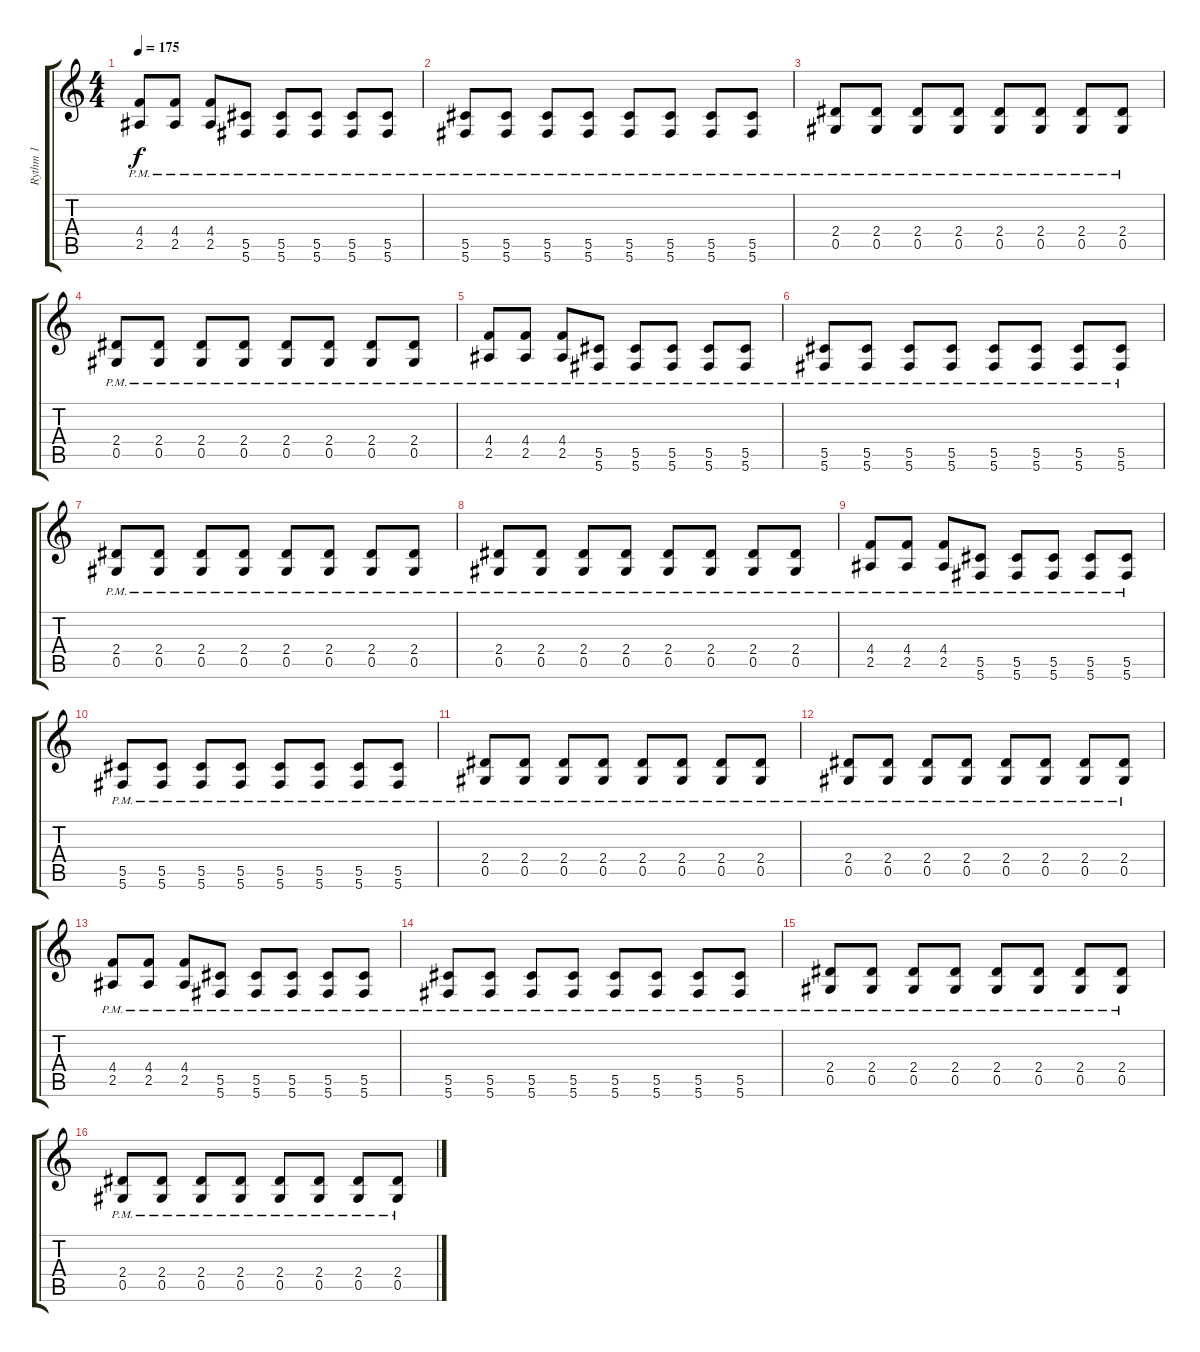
\track ("Rythm 1" "Rythm 1") {instrument distortionguitar}
\staff {score tabs}
\tuning (Eb4 Bb3 Gb3 Db3 Ab2 Db2) {hide}
\ts (4 4)
\tempo 175
\clef g2
\ks c
(4.4{pm} 2.5{pm}).8{dy f} (4.4{pm} 2.5{pm}).8 (4.4{pm} 2.5{pm}).8 (5.5{pm} 5.6{pm}).8 (5.5{pm} 5.6{pm}).8 (5.5{pm} 5.6{pm}).8 (5.5{pm} 5.6{pm}).8 (5.5{pm} 5.6{pm}).8 |
(5.5{pm} 5.6{pm}).8 (5.5{pm} 5.6{pm}).8 (5.5{pm} 5.6{pm}).8 (5.5{pm} 5.6{pm}).8 (5.5{pm} 5.6{pm}).8 (5.5{pm} 5.6{pm}).8 (5.5{pm} 5.6{pm}).8 (5.5{pm} 5.6{pm}).8 |
(2.4{pm} 0.5{pm}).8 (2.4{pm} 0.5{pm}).8 (2.4{pm} 0.5{pm}).8 (2.4{pm} 0.5{pm}).8 (2.4{pm} 0.5{pm}).8 (2.4{pm} 0.5{pm}).8 (2.4{pm} 0.5{pm}).8 (2.4{pm} 0.5{pm}).8 |
(2.4{pm} 0.5{pm}).8 (2.4{pm} 0.5{pm}).8 (2.4{pm} 0.5{pm}).8 (2.4{pm} 0.5{pm}).8 (2.4{pm} 0.5{pm}).8 (2.4{pm} 0.5{pm}).8 (2.4{pm} 0.5{pm}).8 (2.4{pm} 0.5{pm}).8 |
(4.4{pm} 2.5{pm}).8 (4.4{pm} 2.5{pm}).8 (4.4{pm} 2.5{pm}).8 (5.5{pm} 5.6{pm}).8 (5.5{pm} 5.6{pm}).8 (5.5{pm} 5.6{pm}).8 (5.5{pm} 5.6{pm}).8 (5.5{pm} 5.6{pm}).8 |
(5.5{pm} 5.6{pm}).8 (5.5{pm} 5.6{pm}).8 (5.5{pm} 5.6{pm}).8 (5.5{pm} 5.6{pm}).8 (5.5{pm} 5.6{pm}).8 (5.5{pm} 5.6{pm}).8 (5.5{pm} 5.6{pm}).8 (5.5{pm} 5.6{pm}).8 |
(2.4{pm} 0.5{pm}).8 (2.4{pm} 0.5{pm}).8 (2.4{pm} 0.5{pm}).8 (2.4{pm} 0.5{pm}).8 (2.4{pm} 0.5{pm}).8 (2.4{pm} 0.5{pm}).8 (2.4{pm} 0.5{pm}).8 (2.4{pm} 0.5{pm}).8 |
(2.4{pm} 0.5{pm}).8 (2.4{pm} 0.5{pm}).8 (2.4{pm} 0.5{pm}).8 (2.4{pm} 0.5{pm}).8 (2.4{pm} 0.5{pm}).8 (2.4{pm} 0.5{pm}).8 (2.4{pm} 0.5{pm}).8 (2.4{pm} 0.5{pm}).8 |
(4.4{pm} 2.5{pm}).8 (4.4{pm} 2.5{pm}).8 (4.4{pm} 2.5{pm}).8 (5.5{pm} 5.6{pm}).8 (5.5{pm} 5.6{pm}).8 (5.5{pm} 5.6{pm}).8 (5.5{pm} 5.6{pm}).8 (5.5{pm} 5.6{pm}).8 |
(5.5{pm} 5.6{pm}).8 (5.5{pm} 5.6{pm}).8 (5.5{pm} 5.6{pm}).8 (5.5{pm} 5.6{pm}).8 (5.5{pm} 5.6{pm}).8 (5.5{pm} 5.6{pm}).8 (5.5{pm} 5.6{pm}).8 (5.5{pm} 5.6{pm}).8 |
(2.4{pm} 0.5{pm}).8 (2.4{pm} 0.5{pm}).8 (2.4{pm} 0.5{pm}).8 (2.4{pm} 0.5{pm}).8 (2.4{pm} 0.5{pm}).8 (2.4{pm} 0.5{pm}).8 (2.4{pm} 0.5{pm}).8 (2.4{pm} 0.5{pm}).8 |
(2.4{pm} 0.5{pm}).8 (2.4{pm} 0.5{pm}).8 (2.4{pm} 0.5{pm}).8 (2.4{pm} 0.5{pm}).8 (2.4{pm} 0.5{pm}).8 (2.4{pm} 0.5{pm}).8 (2.4{pm} 0.5{pm}).8 (2.4{pm} 0.5{pm}).8 |
(4.4{pm} 2.5{pm}).8 (4.4{pm} 2.5{pm}).8 (4.4{pm} 2.5{pm}).8 (5.5{pm} 5.6{pm}).8 (5.5{pm} 5.6{pm}).8 (5.5{pm} 5.6{pm}).8 (5.5{pm} 5.6{pm}).8 (5.5{pm} 5.6{pm}).8 |
(5.5{pm} 5.6{pm}).8 (5.5{pm} 5.6{pm}).8 (5.5{pm} 5.6{pm}).8 (5.5{pm} 5.6{pm}).8 (5.5{pm} 5.6{pm}).8 (5.5{pm} 5.6{pm}).8 (5.5{pm} 5.6{pm}).8 (5.5{pm} 5.6{pm}).8 |
(2.4{pm} 0.5{pm}).8 (2.4{pm} 0.5{pm}).8 (2.4{pm} 0.5{pm}).8 (2.4{pm} 0.5{pm}).8 (2.4{pm} 0.5{pm}).8 (2.4{pm} 0.5{pm}).8 (2.4{pm} 0.5{pm}).8 (2.4{pm} 0.5{pm}).8 |
(2.4{pm} 0.5{pm}).8 (2.4{pm} 0.5{pm}).8 (2.4{pm} 0.5{pm}).8 (2.4{pm} 0.5{pm}).8 (2.4{pm} 0.5{pm}).8 (2.4{pm} 0.5{pm}).8 (2.4{pm} 0.5{pm}).8 (2.4{pm} 0.5{pm}).8
